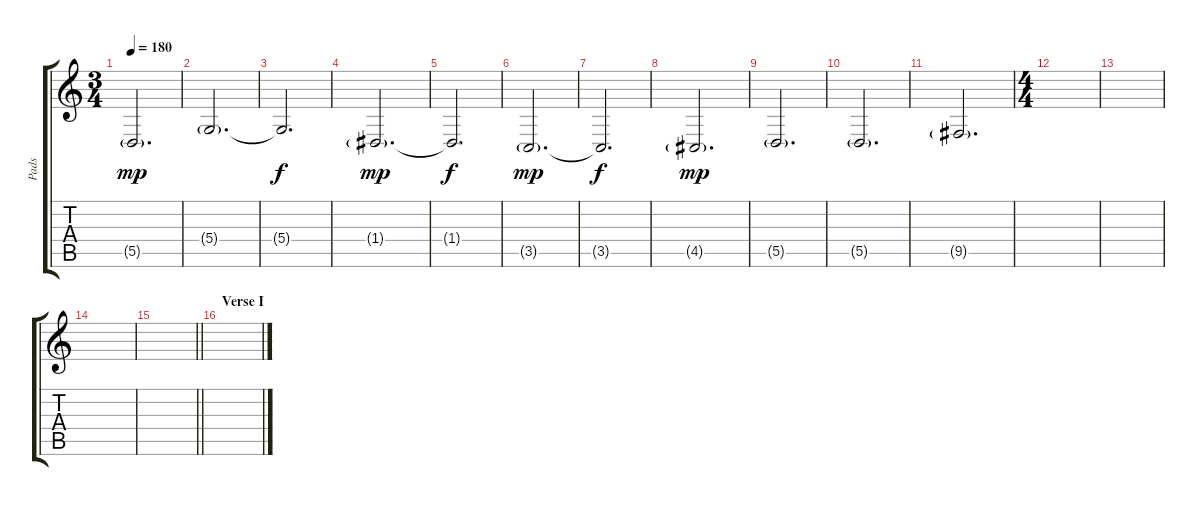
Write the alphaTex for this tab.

\track ("Pads" "Pads") {instrument pad1newage}
\staff {score tabs}
\tuning (E4 B3 G3 D3 A2 E2) {hide}
\ts (3 4)
\tempo 180
\clef g2
\ks c
5.5{g}.2{d dy mp} |
5.4{g}.2{d} |
5.4{t}.2{d dy f} |
1.4{g}.2{d dy mp} |
1.4{t}.2{d dy f} |
3.5{g}.2{d dy mp} |
3.5{t}.2{d dy f} |
4.5{g}.2{d dy mp} |
5.5{g}.2{d} |
5.5{g}.2{d} |
9.5{g}.2{d} |
\ts (4 4)
|
|
|
\barLineRight lightlight
|
\section ("" "Verse I")
